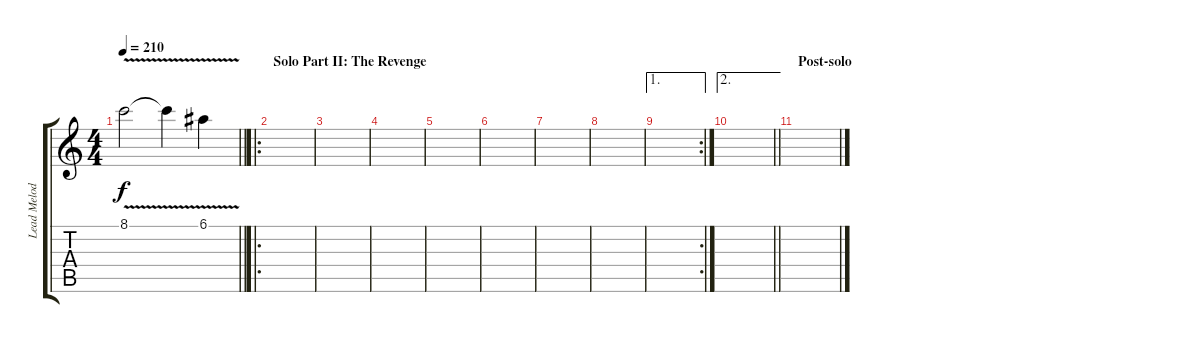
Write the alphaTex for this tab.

\track ("Lead Melody" "Lead Melod") {instrument distortionguitar}
\staff {score tabs}
\tuning (E4 B3 G3 D3 A2 E2) {hide}
\ts (4 4)
\tempo 210
\clef g2
\barLineRight lightlight
\ks c
8.1{v}.2{dy f} 8.1{t}.4 6.1{v}.4 |
\ro
\section ("" "Solo Part II: The Revenge")
|
|
|
|
|
|
|
\ae 1
\rc 2
|
\ae 2
\barLineRight lightlight
|
\section ("" "Post-solo")
